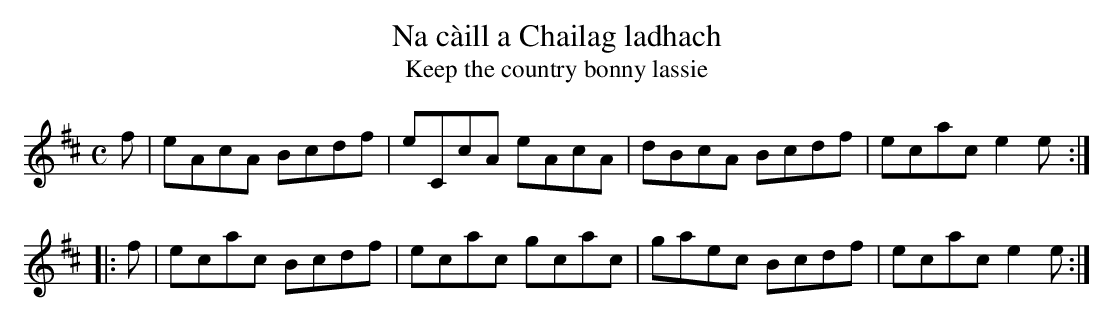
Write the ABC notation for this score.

X:1
T:Na càill a Chailag ladhach
T:Keep the country bonny lassie
M:C
L:1/8
K:Amix
f|eAcA Bcdf|eCcA eAcA|dBcA Bcdf|ecac e2e:|
|:f|ecac Bcdf|ecac gcac|gaec Bcdf|ecac e2e:|
